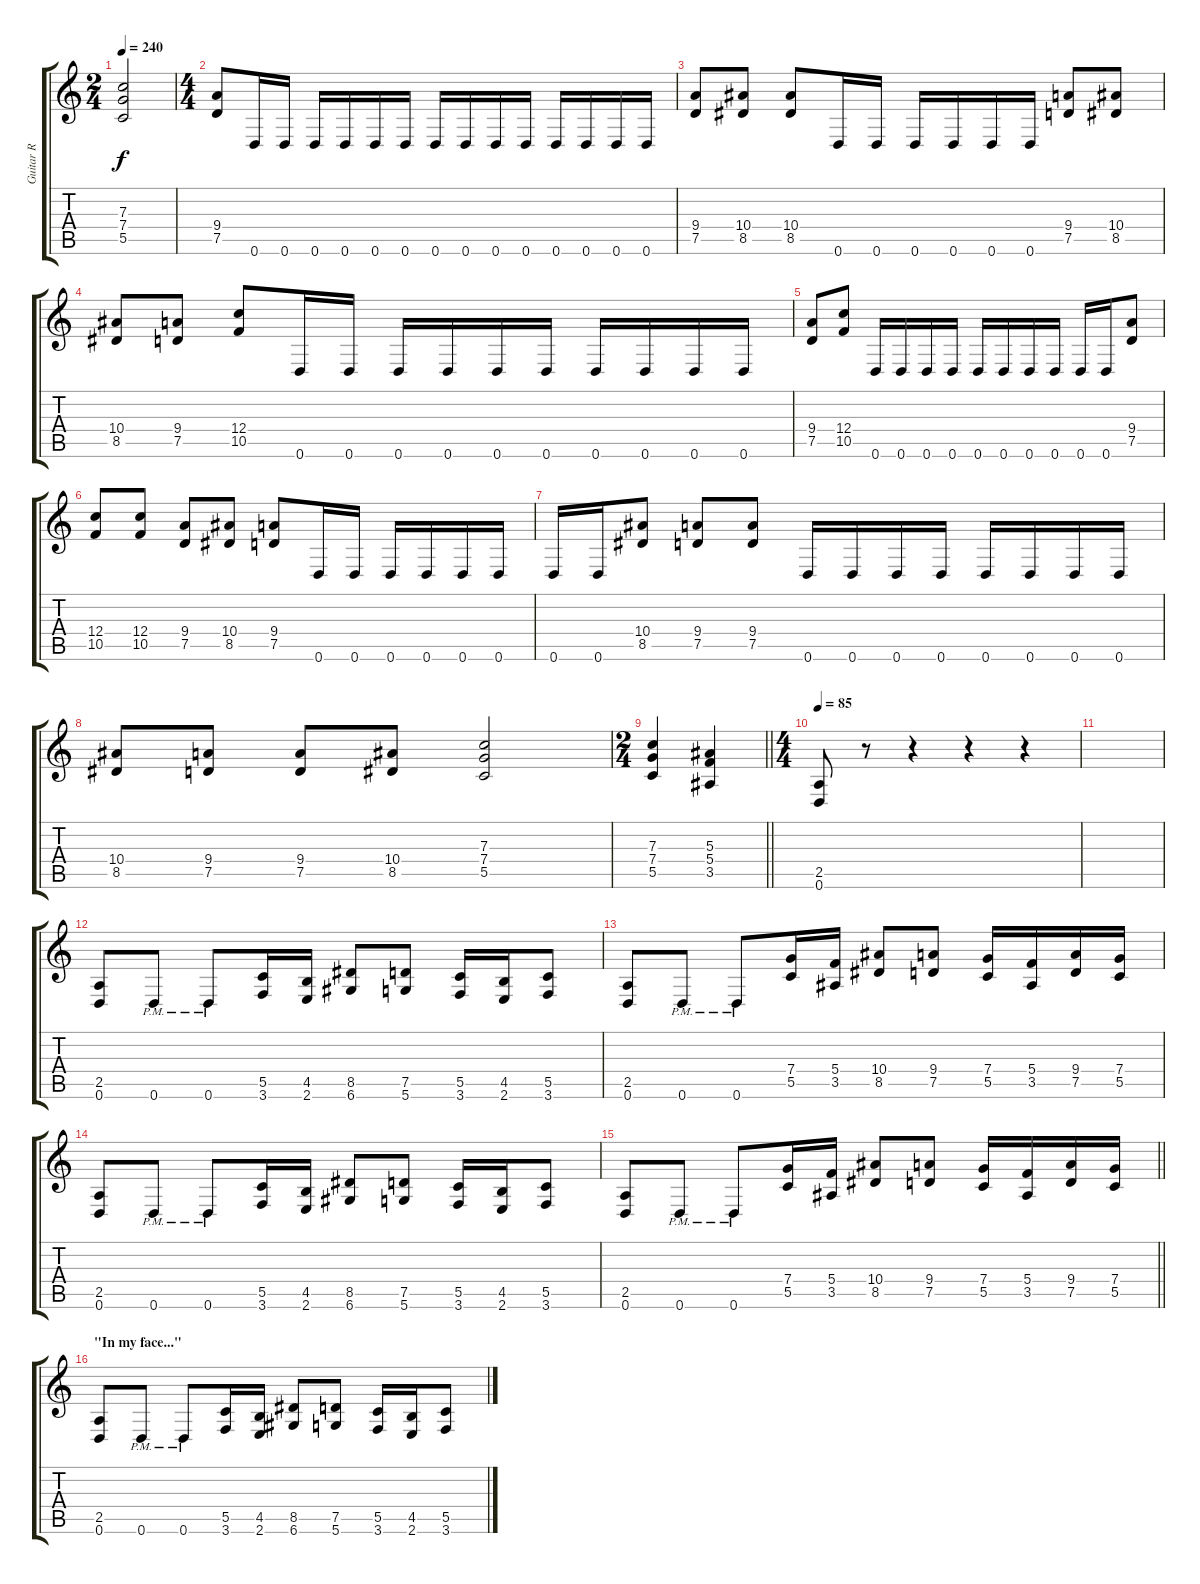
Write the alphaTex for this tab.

\track ("Guitar R" "Guitar R") {instrument distortionguitar}
\staff {score tabs}
\tuning (D4 A3 F3 C3 G2 D2) {hide}
\ts (2 4)
\tempo 240
\clef g2
\ks c
(7.3 7.4 5.5).2{dy f} |
\ts (4 4)
(9.4 7.5).8 0.6.16 0.6.16 0.6.16 0.6.16 0.6.16 0.6.16 0.6.16 0.6.16 0.6.16 0.6.16 0.6.16 0.6.16 0.6.16 0.6.16 |
(9.4 7.5).8 (10.4 8.5).8 (10.4 8.5).8 0.6.16 0.6.16 0.6.16 0.6.16 0.6.16 0.6.16 (9.4 7.5).8 (10.4 8.5).8 |
(10.4 8.5).8 (9.4 7.5).8 (12.4 10.5).8 0.6.16 0.6.16 0.6.16 0.6.16 0.6.16 0.6.16 0.6.16 0.6.16 0.6.16 0.6.16 |
(9.4 7.5).8 (12.4 10.5).8 0.6.16 0.6.16 0.6.16 0.6.16 0.6.16 0.6.16 0.6.16 0.6.16 0.6.16 0.6.16 (9.4 7.5).8 |
(12.4 10.5).8 (12.4 10.5).8 (9.4 7.5).8 (10.4 8.5).8 (9.4 7.5).8 0.6.16 0.6.16 0.6.16 0.6.16 0.6.16 0.6.16 |
0.6.16 0.6.16 (10.4 8.5).8 (9.4 7.5).8 (9.4 7.5).8 0.6.16 0.6.16 0.6.16 0.6.16 0.6.16 0.6.16 0.6.16 0.6.16 |
(10.4 8.5).8 (9.4 7.5).8 (9.4 7.5).8 (10.4 8.5).8 (7.3 7.4 5.5).2 |
\ts (2 4)
\barLineRight lightlight
(7.3 7.4 5.5).4 (5.3 5.4 3.5).4 |
\ts (4 4)
\section ("" "")
\tempo 85
(2.5 0.6).8 r.8 r.4 r.4 r.4 |
|
(2.5 0.6).8 0.6{pm}.8 0.6{pm}.8 (5.5 3.6).16 (4.5 2.6).16 (8.5 6.6).8 (7.5 5.6).8 (5.5 3.6).16 (4.5 2.6).16 (5.5 3.6).8 |
(2.5 0.6).8 0.6{pm}.8 0.6{pm}.8 (7.4 5.5).16 (5.4 3.5).16 (10.4 8.5).8 (9.4 7.5).8 (7.4 5.5).16 (5.4 3.5).16 (9.4 7.5).16 (7.4 5.5).16 |
(2.5 0.6).8 0.6{pm}.8 0.6{pm}.8 (5.5 3.6).16 (4.5 2.6).16 (8.5 6.6).8 (7.5 5.6).8 (5.5 3.6).16 (4.5 2.6).16 (5.5 3.6).8 |
\barLineRight lightlight
(2.5 0.6).8 0.6{pm}.8 0.6{pm}.8 (7.4 5.5).16 (5.4 3.5).16 (10.4 8.5).8 (9.4 7.5).8 (7.4 5.5).16 (5.4 3.5).16 (9.4 7.5).16 (7.4 5.5).16 |
\section ("" "\"In my face...\"")
(2.5 0.6).8 0.6{pm}.8 0.6{pm}.8 (5.5 3.6).16 (4.5 2.6).16 (8.5 6.6).8 (7.5 5.6).8 (5.5 3.6).16 (4.5 2.6).16 (5.5 3.6).8
